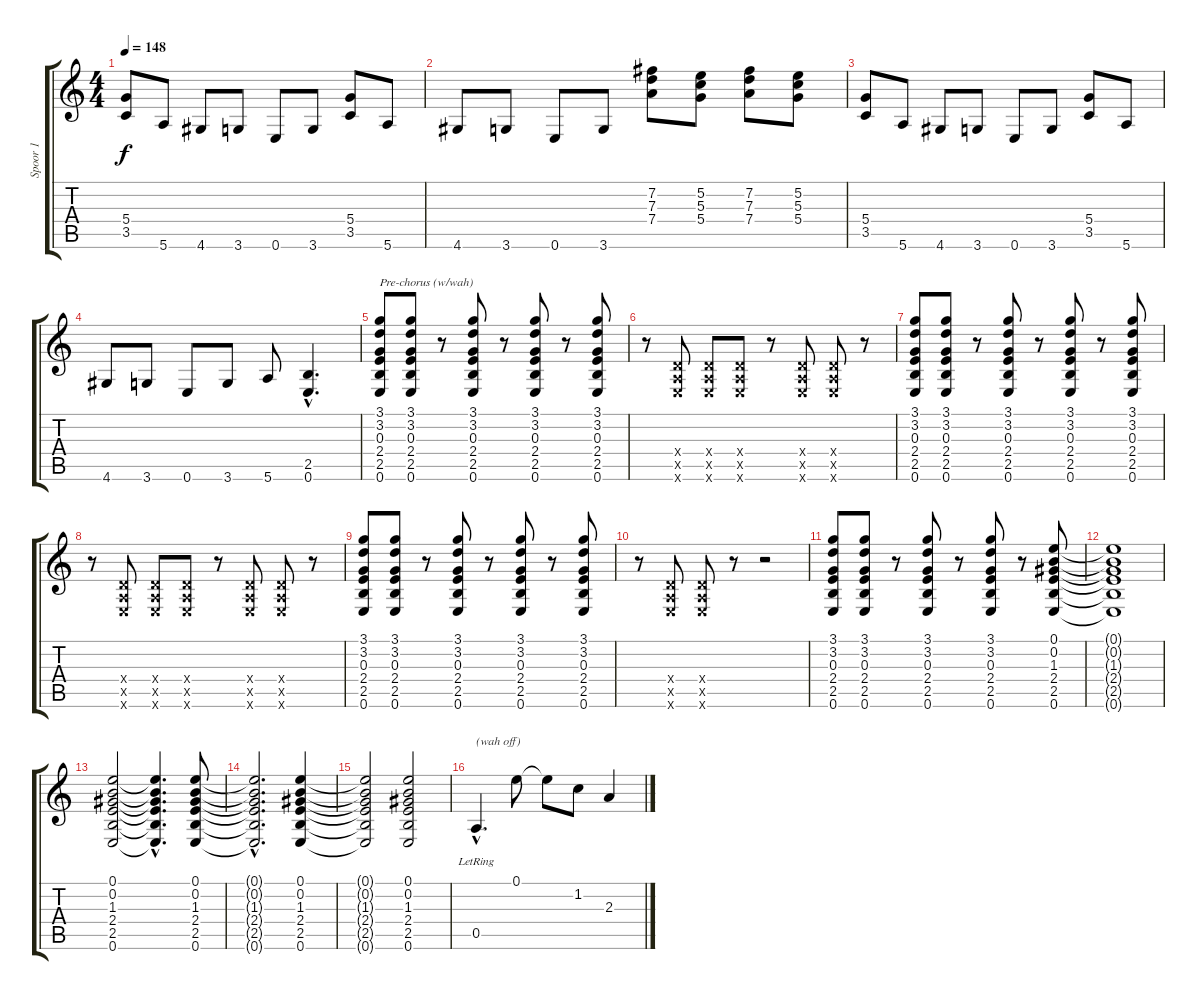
\track ("Spoor 1" "Spoor 1") {instrument overdrivenguitar}
\staff {score tabs}
\tuning (E4 B3 G3 D3 A2 E2) {hide}
\ts (4 4)
\tempo 148
\clef g2
\ks c
(5.4 3.5).8{dy f} 5.6.8 4.6.8 3.6.8 0.6.8 3.6.8 (5.4 3.5).8 5.6.8 |
4.6.8 3.6.8 0.6.8 3.6.8 (7.2 7.3 7.4).8 (5.2 5.3 5.4).8 (7.2 7.3 7.4).8 (5.2 5.3 5.4).8 |
(5.4 3.5).8 5.6.8 4.6.8 3.6.8 0.6.8 3.6.8 (5.4 3.5).8 5.6.8 |
4.6.8 3.6.8 0.6.8 3.6.8 5.6.8 (2.5{hac} 0.6{hac}).4{d} |
(3.1 3.2 0.3 2.4 2.5 0.6).8{txt "Pre-chorus (w/wah)"} (3.1 3.2 0.3 2.4 2.5 0.6).8 r.8 (3.1 3.2 0.3 2.4 2.5 0.6).8 r.8 (3.1 3.2 0.3 2.4 2.5 0.6).8 r.8 (3.1 3.2 0.3 2.4 2.5 0.6).8 |
r.8 (0.4{x} 0.5{x} 0.6{x}).8 (0.4{x} 0.5{x} 0.6{x}).8 (0.4{x} 0.5{x} 0.6{x}).8 r.8 (0.4{x} 0.5{x} 0.6{x}).8 (0.4{x} 0.5{x} 0.6{x}).8 r.8 |
(3.1 3.2 0.3 2.4 2.5 0.6).8 (3.1 3.2 0.3 2.4 2.5 0.6).8 r.8 (3.1 3.2 0.3 2.4 2.5 0.6).8 r.8 (3.1 3.2 0.3 2.4 2.5 0.6).8 r.8 (3.1 3.2 0.3 2.4 2.5 0.6).8 |
r.8 (0.4{x} 0.5{x} 0.6{x}).8 (0.4{x} 0.5{x} 0.6{x}).8 (0.4{x} 0.5{x} 0.6{x}).8 r.8 (0.4{x} 0.5{x} 0.6{x}).8 (0.4{x} 0.5{x} 0.6{x}).8 r.8 |
(3.1 3.2 0.3 2.4 2.5 0.6).8 (3.1 3.2 0.3 2.4 2.5 0.6).8 r.8 (3.1 3.2 0.3 2.4 2.5 0.6).8 r.8 (3.1 3.2 0.3 2.4 2.5 0.6).8 r.8 (3.1 3.2 0.3 2.4 2.5 0.6).8 |
r.8 (0.4{x} 0.5{x} 0.6{x}).8 (0.4{x} 0.5{x} 0.6{x}).8 r.8 r.2 |
(3.1 3.2 0.3 2.4 2.5 0.6).8 (3.1 3.2 0.3 2.4 2.5 0.6).8 r.8 (3.1 3.2 0.3 2.4 2.5 0.6).8 r.8 (3.1 3.2 0.3 2.4 2.5 0.6).8 r.8 (0.1 0.2 1.3 2.4 2.5 0.6).8 |
(0.1{t} 0.2{t} 1.3{t} 2.4{t} 2.5{t} 0.6{t}).1 |
(0.1 0.2 1.3 2.4 2.5 0.6).2 (0.1{hac t} 0.2{hac t} 1.3{hac t} 2.4{hac t} 2.5{hac t} 0.6{hac t}).4{d} (0.1 0.2 1.3 2.4 2.5 0.6).8 |
(0.1{hac t} 0.2{hac t} 1.3{hac t} 2.4{hac t} 2.5{hac t} 0.6{hac t}).2{d} (0.1 0.2 1.3 2.4 2.5 0.6).4 |
(0.1{t} 0.2{t} 1.3{t} 2.4{t} 2.5{t} 0.6{t}).2 (0.1 0.2 1.3 2.4 2.5 0.6).2 |
0.5{hac lr}.4{d txt "(wah off)"} 0.1.8 0.1{t}.8 1.2.8 2.3.4
